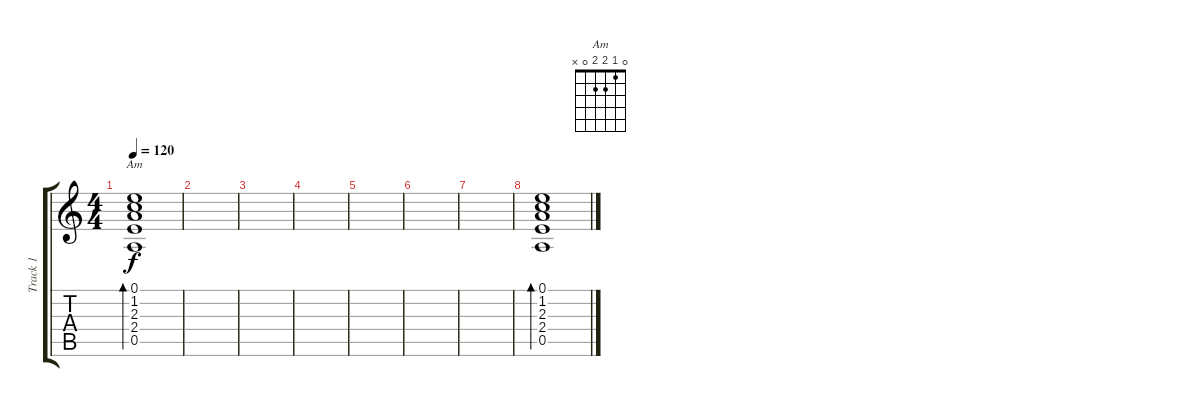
\track ("Track 1" "Track 1") {instrument acousticguitarnylon}
\staff {score tabs}
\tuning (E4 B3 G3 D3 A2 E2) {hide}
\chord ("Am" 0 1 2 2 0 x)
\ts (4 4)
\tempo 120
\clef g2
\ks c
(0.1 1.2 2.3 2.4 0.5).1{bd 120 ch "Am" dy f} |
|
|
|
|
|
|
(0.1 1.2 2.3 2.4 0.5).1{bd 480}
